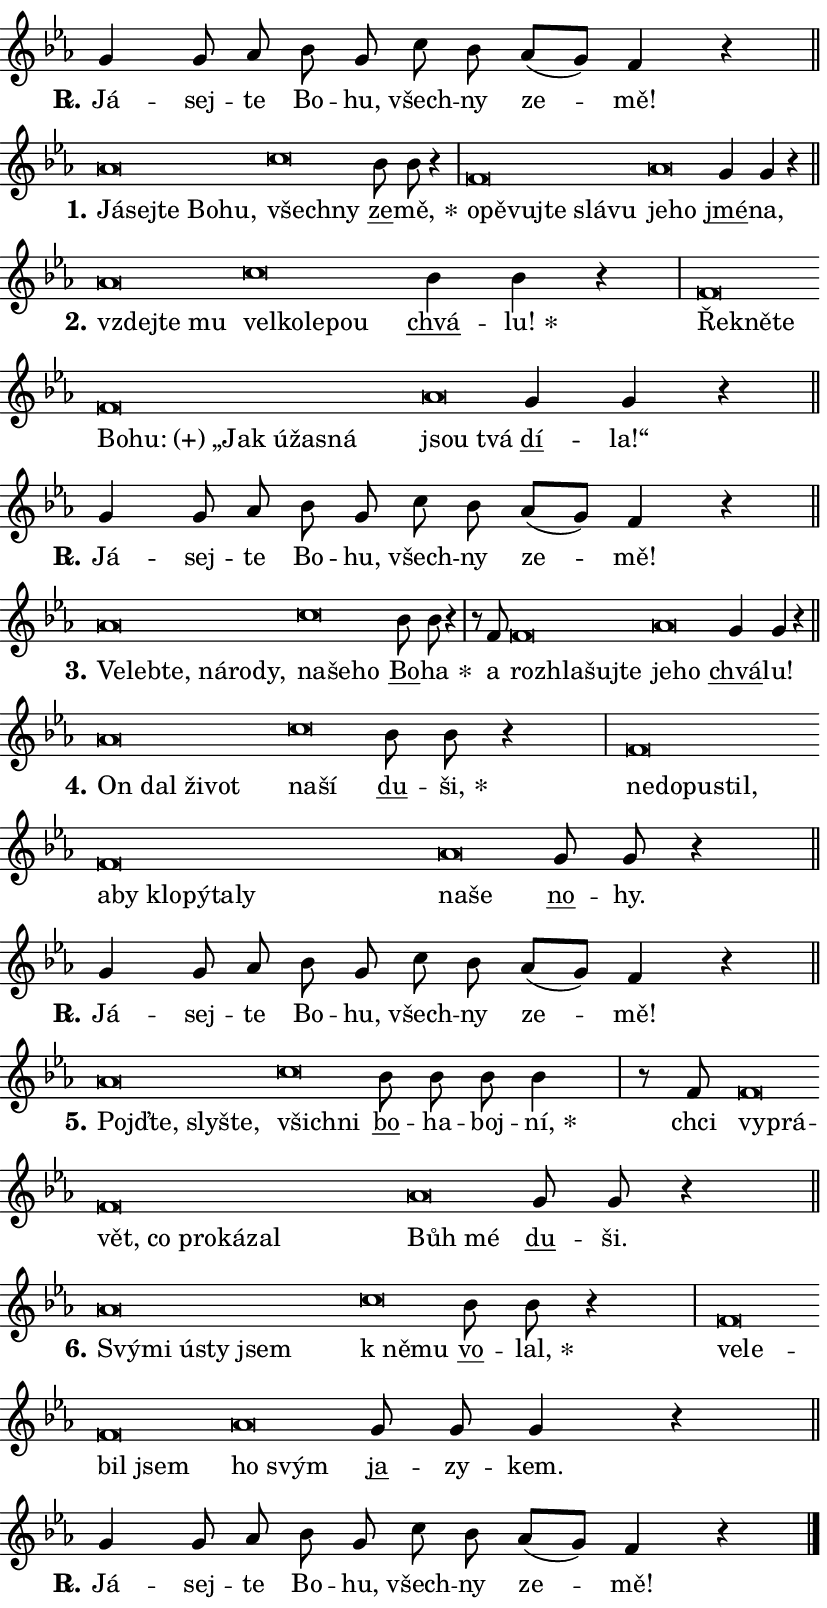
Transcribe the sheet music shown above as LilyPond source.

\version "2.24.0"
\header { tagline = "" }
\paper {
  indent = 0\cm
  top-margin = 0\cm
  right-margin = 0.13\cm % to fit lyric hyphens
  bottom-margin = 0\cm
  left-margin = 0\cm
  paper-width = 14\cm
  page-breaking = #ly:one-page-breaking
  system-system-spacing.basic-distance = #11
  score-system-spacing.basic-distance = #11
  ragged-last = ##f
}


%% Author: Thomas Morley
%% https://lists.gnu.org/archive/html/lilypond-user/2020-05/msg00002.html
#(define (line-position grob)
"Returns position of @var[grob} in current system:
   @code{'start}, if at first time-step
   @code{'end}, if at last time-step
   @code{'middle} otherwise
"
  (let* ((col (ly:item-get-column grob))
         (ln (ly:grob-object col 'left-neighbor))
         (rn (ly:grob-object col 'right-neighbor))
         (col-to-check-left (if (ly:grob? ln) ln col))
         (col-to-check-right (if (ly:grob? rn) rn col))
         (break-dir-left
           (and
             (ly:grob-property col-to-check-left 'non-musical #f)
             (ly:item-break-dir col-to-check-left)))
         (break-dir-right
           (and
             (ly:grob-property col-to-check-right 'non-musical #f)
             (ly:item-break-dir col-to-check-right))))
        (cond ((eqv? 1 break-dir-left) 'start)
              ((eqv? -1 break-dir-right) 'end)
              (else 'middle))))

#(define (tranparent-at-line-position vctor)
  (lambda (grob)
  "Relying on @code{line-position} select the relevant enry from @var{vctor}.
Used to determine transparency,"
    (case (line-position grob)
      ((end) (not (vector-ref vctor 0)))
      ((middle) (not (vector-ref vctor 1)))
      ((start) (not (vector-ref vctor 2))))))

noteHeadBreakVisibility =
#(define-music-function (break-visibility)(vector?)
"Makes @code{NoteHead}s transparent relying on @var{break-visibility}"
#{
  \override NoteHead.transparent =
    #(tranparent-at-line-position break-visibility)
#})

#(define delete-ledgers-for-transparent-note-heads
  (lambda (grob)
    "Reads whether a @code{NoteHead} is transparent.
If so this @code{NoteHead} is removed from @code{'note-heads} from
@var{grob}, which is supposed to be @code{LedgerLineSpanner}.
As a result ledgers are not printed for this @code{NoteHead}"
    (let* ((nhds-array (ly:grob-object grob 'note-heads))
           (nhds-list
             (if (ly:grob-array? nhds-array)
                 (ly:grob-array->list nhds-array)
                 '()))
           ;; Relies on the transparent-property being done before
           ;; Staff.LedgerLineSpanner.after-line-breaking is executed.
           ;; This is fragile ...
           (to-keep
             (remove
               (lambda (nhd)
                 (ly:grob-property nhd 'transparent #f))
               nhds-list)))
      ;; TODO find a better method to iterate over grob-arrays, similiar
      ;; to filter/remove etc for lists
      ;; For now rebuilt from scratch
      (set! (ly:grob-object grob 'note-heads)  '())
      (for-each
        (lambda (nhd)
          (ly:pointer-group-interface::add-grob grob 'note-heads nhd))
        to-keep))))

squashNotes = {
  \override NoteHead.X-extent = #'(-0.2 . 0.2)
  \override NoteHead.Y-extent = #'(-0.75 . 0)
  \override NoteHead.stencil =
    #(lambda (grob)
       (let ((pos (ly:grob-property grob 'staff-position)))
         (begin
           (if (< pos -7) (display "ERROR: Lower brevis then expected\n") (display ""))
           (if (<= pos -6) ly:text-interface::print ly:note-head::print))))
}
unSquashNotes = {
  \revert NoteHead.X-extent
  \revert NoteHead.Y-extent
  \revert NoteHead.stencil
}

hideNotes = \noteHeadBreakVisibility #begin-of-line-visible
unHideNotes = \noteHeadBreakVisibility #all-visible

% work-around for resetting accidentals
% https://lilypond.org/doc/v2.23/Documentation/notation/displaying-rhythms#unmetered-music
cadenzaMeasure = {
  \cadenzaOff
  \partial 1024 s1024
  \cadenzaOn
}

#(define-markup-command (accent layout props text) (markup?)
  "Underline accented syllable"
  (interpret-markup layout props
    #{\markup \override #'(offset . 4.3) \underline { #text }#}))

responsum = \markup \concat {
  "R" \hspace #-1.05 \path #0.1 #'((moveto 0 0.07) (lineto 0.9 0.8)) \hspace #0.05 "."
}

spaceSize = #0.6828661417322834 % exact space size for TeX Gyre Schola

\layout {
  \context {
    \Staff
    \remove "Time_signature_engraver"
    \override LedgerLineSpanner.after-line-breaking = #delete-ledgers-for-transparent-note-heads
  }
  \context {
    \Lyrics {
      \override LyricSpace.minimum-distance = \spaceSize
      \override LyricText.font-name = #"TeX Gyre Schola"
      \override LyricText.font-size = 1
      \override StanzaNumber.font-name = #"TeX Gyre Schola Bold"
      \override StanzaNumber.font-size = 1
    }
  }
  \context {
    \Score 
    \override NoteHead.text =
      #(lambda (grob) 
        (let ((pos (ly:grob-property grob 'staff-position)))
          #{\markup {
            \combine
              \halign #-0.55 \raise #(if (= pos -6) 0 0.5) \override #'(thickness . 2) \draw-line #'(3.2 . 0)
              \musicglyph "noteheads.sM1"
          }#}))
  }
}

% magnetic-lyrics.ily
%
%   written by
%     Jean Abou Samra <jean@abou-samra.fr>
%     Werner Lemberg <wl@gnu.org>
%
%   adapted by
%     Jiri Hon <jiri.hon@gmail.com>
%
% Version 2022-Apr-15

% https://www.mail-archive.com/lilypond-user@gnu.org/msg149350.html

#(define (Left_hyphen_pointer_engraver context)
   "Collect syllable-hyphen-syllable occurrences in lyrics and store
them in properties.  This engraver only looks to the left.  For
example, if the lyrics input is @code{foo -- bar}, it does the
following.

@itemize @bullet
@item
Set the @code{text} property of the @code{LyricHyphen} grob between
@q{foo} and @q{bar} to @code{foo}.

@item
Set the @code{left-hyphen} property of the @code{LyricText} grob with
text @q{foo} to the @code{LyricHyphen} grob between @q{foo} and
@q{bar}.
@end itemize

Use this auxiliary engraver in combination with the
@code{lyric-@/text::@/apply-@/magnetic-@/offset!} hook."
   (let ((hyphen #f)
         (text #f))
     (make-engraver
      (acknowledgers
       ((lyric-syllable-interface engraver grob source-engraver)
        (set! text grob)))
      (end-acknowledgers
       ((lyric-hyphen-interface engraver grob source-engraver)
        ;(when (not (grob::has-interface grob 'lyric-space-interface))
          (set! hyphen grob)));)
      ((stop-translation-timestep engraver)
       (when (and text hyphen)
         (ly:grob-set-object! text 'left-hyphen hyphen))
       (set! text #f)
       (set! hyphen #f)))))

#(define (lyric-text::apply-magnetic-offset! grob)
   "If the space between two syllables is less than the value in
property @code{LyricText@/.details@/.squash-threshold}, move the right
syllable to the left so that it gets concatenated with the left
syllable.

Use this function as a hook for
@code{LyricText@/.after-@/line-@/breaking} if the
@code{Left_@/hyphen_@/pointer_@/engraver} is active."
   (let ((hyphen (ly:grob-object grob 'left-hyphen #f)))
     (when hyphen
       (let ((left-text (ly:spanner-bound hyphen LEFT)))
         (when (grob::has-interface left-text 'lyric-syllable-interface)
           (let* ((common (ly:grob-common-refpoint grob left-text X))
                  (this-x-ext (ly:grob-extent grob common X))
                  (left-x-ext
                   (begin
                     ;; Trigger magnetism for left-text.
                     (ly:grob-property left-text 'after-line-breaking)
                     (ly:grob-extent left-text common X)))
                  ;; `delta` is the gap width between two syllables.
                  (delta (- (interval-start this-x-ext)
                            (interval-end left-x-ext)))
                  (details (ly:grob-property grob 'details))
                  (threshold (assoc-get 'squash-threshold details 0.2)))
             (when (< delta threshold)
               (let* (;; We have to manipulate the input text so that
                      ;; ligatures crossing syllable boundaries are not
                      ;; disabled.  For languages based on the Latin
                      ;; script this is essentially a beautification.
                      ;; However, for non-Western scripts it can be a
                      ;; necessity.
                      (lt (ly:grob-property left-text 'text))
                      (rt (ly:grob-property grob 'text))
                      (is-space (grob::has-interface hyphen 'lyric-space-interface))
                      (space (if is-space " " ""))
                      (extra-delta (if is-space spaceSize 0))
                      ;; Append new syllable.
                      (ltrt-space (if (and (string? lt) (string? rt))
                                (string-append lt space rt)
                                (make-concat-markup (list lt space rt))))
                      ;; Right-align `ltrt` to the right side.
                      (ltrt-space-markup (grob-interpret-markup
                               grob
                               (make-translate-markup
                                (cons (interval-length this-x-ext) 0)
                                (make-right-align-markup ltrt-space)))))
                 (begin
                   ;; Don't print `left-text`.
                   (ly:grob-set-property! left-text 'stencil #f)
                   ;; Set text and stencil (which holds all collected
                   ;; syllables so far) and shift it to the left.
                   (ly:grob-set-property! grob 'text ltrt-space)
                   (ly:grob-set-property! grob 'stencil ltrt-space-markup)
                   (ly:grob-translate-axis! grob (- (- delta extra-delta)) X))))))))))


#(define (lyric-hyphen::displace-bounds-first grob)
   ;; Make very sure this callback isn't triggered too early.
   (let ((left (ly:spanner-bound grob LEFT))
         (right (ly:spanner-bound grob RIGHT)))
     (ly:grob-property left 'after-line-breaking)
     (ly:grob-property right 'after-line-breaking)
     (ly:lyric-hyphen::print grob)))

squashThreshold = #0.4

\layout {
  \context {
    \Lyrics
    \consists #Left_hyphen_pointer_engraver
    \override LyricText.after-line-breaking =
      #lyric-text::apply-magnetic-offset!
    \override LyricHyphen.stencil = #lyric-hyphen::displace-bounds-first
    \override LyricText.details.squash-threshold = \squashThreshold
    \override LyricHyphen.minimum-distance = 0
    \override LyricHyphen.minimum-length = \squashThreshold
  }
}

squashText = \override LyricText.details.squash-threshold = 9999
unSquashText = \override LyricText.details.squash-threshold = \squashThreshold

leftText = \override LyricText.self-alignment-X = #LEFT
unLeftText = \revert LyricText.self-alignment-X

starOffset = #(lambda (grob) 
                (let ((x_offset (ly:self-alignment-interface::aligned-on-x-parent grob)))
                  (if (= x_offset 0) 0 (+ x_offset 1.2))))

star = #(define-music-function (syllable)(string?)
"Append star separator at the end of a syllable"
#{
  \once \override LyricText.X-offset = #starOffset
  \lyricmode { \markup {
    #syllable
    \override #'((font-name . "TeX Gyre Schola Bold")) \hspace #0.2 \lower #0.65 \larger "*"
  } }
#})

starAccent = #(define-music-function (syllable)(string?)
"Append star separator at the end of a syllable and make accent"
#{
  \once \override LyricText.X-offset = #starOffset
  \lyricmode { \markup {
    \accent #syllable
    \override #'((font-name . "TeX Gyre Schola Bold")) \hspace #0.2 \lower #0.65 \larger "*"
  } }
#})

breath = #(define-music-function (syllable)(string?)
"Append breathing indicator at the end of a syllable"
#{
  \lyricmode { \markup { #syllable "+" } }
#})

optionalBreath = #(define-music-function (syllable)(string?)
"Append optional breathing indicator at the end of a syllable"
#{
  \lyricmode { \markup { #syllable "(+)" } }
#})


\score {
    <<
        \new Voice = "melody" { \cadenzaOn \key es \major \relative { g'4 g8 as bes g \bar "" c bes \bar "" as[( g)] f4 r \cadenzaMeasure \bar "||" \break } }
        \new Lyrics \lyricsto "melody" { \lyricmode { \set stanza = \responsum
Já -- sej -- te Bo -- hu, všech -- ny ze -- mě! } }
    >>
    \layout {}
}

\score {
    <<
        \new Voice = "melody" { \cadenzaOn \key es \major \relative { \squashNotes as'\breve*1/16 \hideNotes \breve*1/16 \bar "" \breve*1/16 \bar "" \breve*1/16 \breve*1/16 \bar "" \unHideNotes \unSquashNotes \squashNotes c\breve*1/16 \hideNotes \breve*1/16 \bar "" \unHideNotes \unSquashNotes \bar "" bes8 bes r4 \cadenzaMeasure \bar "|" \squashNotes f\breve*1/16 \hideNotes \breve*1/16 \bar "" \breve*1/16 \bar "" \breve*1/16 \bar "" \breve*1/16 \breve*1/16 \bar "" \unHideNotes \unSquashNotes \squashNotes as\breve*1/16 \hideNotes \breve*1/16 \bar "" \unHideNotes \unSquashNotes \bar "" g4 g r \cadenzaMeasure \bar "||" \break } }
        \new Lyrics \lyricsto "melody" { \lyricmode { \set stanza = "1."
\leftText Já -- \squashText sej -- te Bo -- hu, \unSquashText všech -- \squashText ny \unLeftText \unSquashText \markup \accent ze -- \star mě, \leftText o -- \squashText pě -- vuj -- te slá -- vu \unSquashText je -- \squashText ho \unLeftText \unSquashText \markup \accent jmé -- na, } }
    >>
    \layout {}
}

\score {
    <<
        \new Voice = "melody" { \cadenzaOn \key es \major \relative { \squashNotes as'\breve*1/16 \hideNotes \breve*1/16 \breve*1/16 \bar "" \unHideNotes \unSquashNotes \squashNotes c\breve*1/16 \hideNotes \breve*1/16 \bar "" \breve*1/16 \breve*1/16 \bar "" \unHideNotes \unSquashNotes \bar "" bes4 bes r \cadenzaMeasure \bar "|" \squashNotes f\breve*1/16 \hideNotes \breve*1/16 \bar "" \breve*1/16 \bar "" \breve*1/16 \bar "" \breve*1/16 \bar "" \breve*1/16 \bar "" \breve*1/16 \bar "" \breve*1/16 \breve*1/16 \bar "" \unHideNotes \unSquashNotes \squashNotes as\breve*1/16 \hideNotes \breve*1/16 \bar "" \unHideNotes \unSquashNotes \bar "" g4 g r \cadenzaMeasure \bar "||" \break } }
        \new Lyrics \lyricsto "melody" { \lyricmode { \set stanza = "2."
\leftText vzdej -- \squashText te mu \unSquashText vel -- \squashText ko -- le -- pou \unLeftText \unSquashText \markup \accent chvá -- \star lu! \leftText Ře -- \squashText kně -- te Bo -- \optionalBreath hu: „Jak ú -- ža -- sná \unSquashText jsou \squashText tvá \unLeftText \unSquashText \markup \accent dí -- la!“ } }
    >>
    \layout {}
}

\score {
    <<
        \new Voice = "melody" { \cadenzaOn \key es \major \relative { g'4 g8 as bes g \bar "" c bes \bar "" as[( g)] f4 r \cadenzaMeasure \bar "||" \break } }
        \new Lyrics \lyricsto "melody" { \lyricmode { \set stanza = \responsum
Já -- sej -- te Bo -- hu, všech -- ny ze -- mě! } }
    >>
    \layout {}
}

\score {
    <<
        \new Voice = "melody" { \cadenzaOn \key es \major \relative { \squashNotes as'\breve*1/16 \hideNotes \breve*1/16 \bar "" \breve*1/16 \bar "" \breve*1/16 \bar "" \breve*1/16 \breve*1/16 \bar "" \unHideNotes \unSquashNotes \squashNotes c\breve*1/16 \hideNotes \breve*1/16 \breve*1/16 \bar "" \unHideNotes \unSquashNotes \bar "" bes8 bes r4 \cadenzaMeasure \bar "|" r8 f8 \squashNotes f\breve*1/16 \hideNotes \breve*1/16 \bar "" \breve*1/16 \breve*1/16 \bar "" \unHideNotes \unSquashNotes \squashNotes as\breve*1/16 \hideNotes \breve*1/16 \bar "" \unHideNotes \unSquashNotes \bar "" g4 g r \cadenzaMeasure \bar "||" \break } }
        \new Lyrics \lyricsto "melody" { \lyricmode { \set stanza = "3."
\leftText Ve -- \squashText leb -- te, ná -- ro -- dy, \unSquashText na -- \squashText še -- ho \unLeftText \unSquashText \markup \accent Bo -- \star ha a \leftText roz -- \squashText hla -- šuj -- te \unSquashText je -- \squashText ho \unLeftText \unSquashText \markup \accent chvá -- lu! } }
    >>
    \layout {}
}

\score {
    <<
        \new Voice = "melody" { \cadenzaOn \key es \major \relative { \squashNotes as'\breve*1/16 \hideNotes \breve*1/16 \bar "" \breve*1/16 \breve*1/16 \bar "" \unHideNotes \unSquashNotes \squashNotes c\breve*1/16 \hideNotes \breve*1/16 \bar "" \unHideNotes \unSquashNotes \bar "" bes8 bes r4 \cadenzaMeasure \bar "|" \squashNotes f\breve*1/16 \hideNotes \breve*1/16 \bar "" \breve*1/16 \bar "" \breve*1/16 \bar "" \breve*1/16 \bar "" \breve*1/16 \bar "" \breve*1/16 \bar "" \breve*1/16 \bar "" \breve*1/16 \breve*1/16 \bar "" \unHideNotes \unSquashNotes \squashNotes as\breve*1/16 \hideNotes \breve*1/16 \bar "" \unHideNotes \unSquashNotes \bar "" g8 g r4 \cadenzaMeasure \bar "||" \break } }
        \new Lyrics \lyricsto "melody" { \lyricmode { \set stanza = "4."
\leftText On \squashText dal ži -- vot \unSquashText na -- \squashText ší \unLeftText \unSquashText \markup \accent du -- \star ši, \leftText ne -- \squashText do -- pu -- stil, a -- by klo -- pý -- ta -- ly \unSquashText na -- \squashText še \unLeftText \unSquashText \markup \accent no -- hy. } }
    >>
    \layout {}
}

\score {
    <<
        \new Voice = "melody" { \cadenzaOn \key es \major \relative { g'4 g8 as bes g \bar "" c bes \bar "" as[( g)] f4 r \cadenzaMeasure \bar "||" \break } }
        \new Lyrics \lyricsto "melody" { \lyricmode { \set stanza = \responsum
Já -- sej -- te Bo -- hu, všech -- ny ze -- mě! } }
    >>
    \layout {}
}

\score {
    <<
        \new Voice = "melody" { \cadenzaOn \key es \major \relative { \squashNotes as'\breve*1/16 \hideNotes \breve*1/16 \bar "" \breve*1/16 \breve*1/16 \bar "" \unHideNotes \unSquashNotes \squashNotes c\breve*1/16 \hideNotes \breve*1/16 \bar "" \unHideNotes \unSquashNotes \bar "" bes8 bes bes bes4 \cadenzaMeasure \bar "|" r8 f8 \squashNotes f\breve*1/16 \hideNotes \breve*1/16 \bar "" \breve*1/16 \bar "" \breve*1/16 \bar "" \breve*1/16 \bar "" \breve*1/16 \breve*1/16 \bar "" \unHideNotes \unSquashNotes \squashNotes as\breve*1/16 \hideNotes \breve*1/16 \bar "" \unHideNotes \unSquashNotes \bar "" g8 g r4 \cadenzaMeasure \bar "||" \break } }
        \new Lyrics \lyricsto "melody" { \lyricmode { \set stanza = "5."
\leftText Pojď -- \squashText te, sly -- šte, \unSquashText všich -- \squashText ni \unLeftText \unSquashText \markup \accent bo -- ha -- boj -- \star ní, chci \leftText vy -- \squashText prá -- vět, co pro -- ká -- zal \unSquashText Bůh \squashText mé \unLeftText \unSquashText \markup \accent du -- ši. } }
    >>
    \layout {}
}

\score {
    <<
        \new Voice = "melody" { \cadenzaOn \key es \major \relative { \squashNotes as'\breve*1/16 \hideNotes \breve*1/16 \bar "" \breve*1/16 \bar "" \breve*1/16 \breve*1/16 \bar "" \unHideNotes \unSquashNotes \squashNotes c\breve*1/16 \hideNotes \breve*1/16 \bar "" \unHideNotes \unSquashNotes \bar "" bes8 bes r4 \cadenzaMeasure \bar "|" \squashNotes f\breve*1/16 \hideNotes \breve*1/16 \bar "" \breve*1/16 \breve*1/16 \bar "" \unHideNotes \unSquashNotes \squashNotes as\breve*1/16 \hideNotes \breve*1/16 \bar "" \unHideNotes \unSquashNotes \bar "" g8 g g4 r \cadenzaMeasure \bar "||" \break } }
        \new Lyrics \lyricsto "melody" { \lyricmode { \set stanza = "6."
\leftText Svý -- \squashText mi ú -- sty jsem \unSquashText "k ně" -- \squashText mu \unLeftText \unSquashText \markup \accent vo -- \star lal, \leftText ve -- \squashText le -- bil jsem \unSquashText ho \squashText svým \unLeftText \unSquashText \markup \accent ja -- zy -- kem. } }
    >>
    \layout {}
}

\score {
    <<
        \new Voice = "melody" { \cadenzaOn \key es \major \relative { g'4 g8 as bes g \bar "" c bes \bar "" as[( g)] f4 r \cadenzaMeasure \bar "||" \break } \bar "|." }
        \new Lyrics \lyricsto "melody" { \lyricmode { \set stanza = \responsum
Já -- sej -- te Bo -- hu, všech -- ny ze -- mě! } }
    >>
    \layout {}
}
